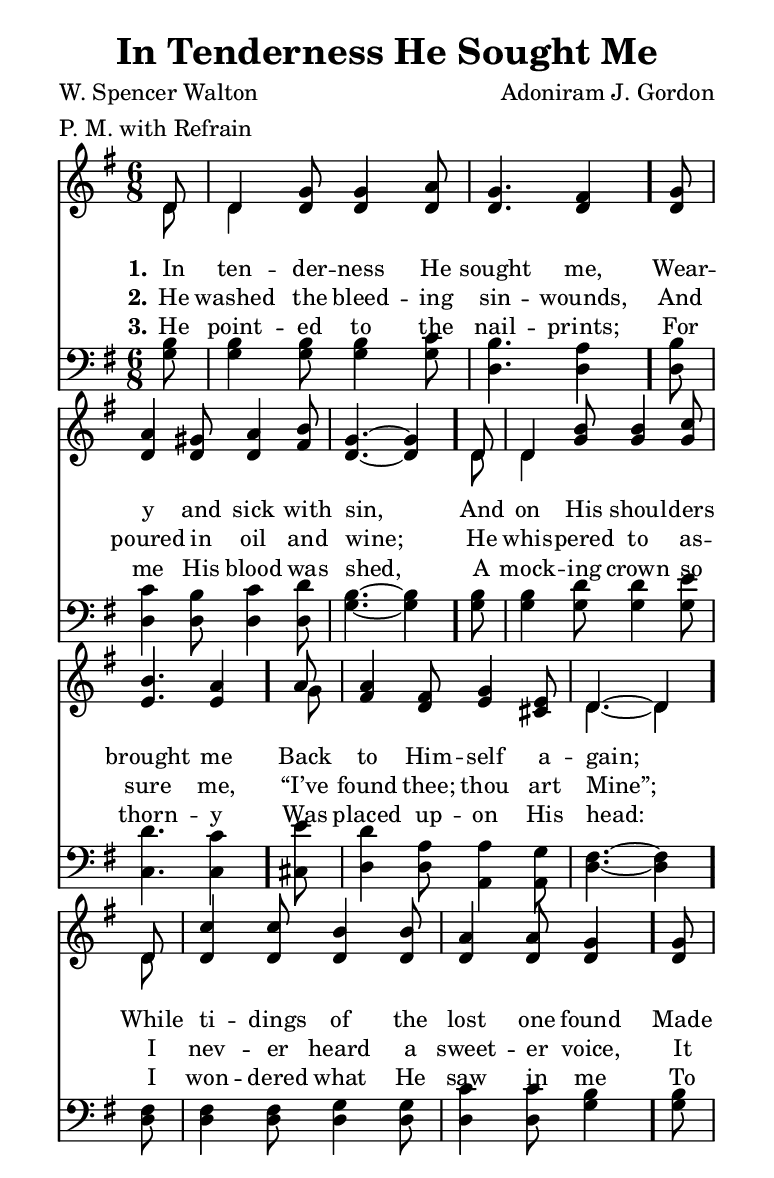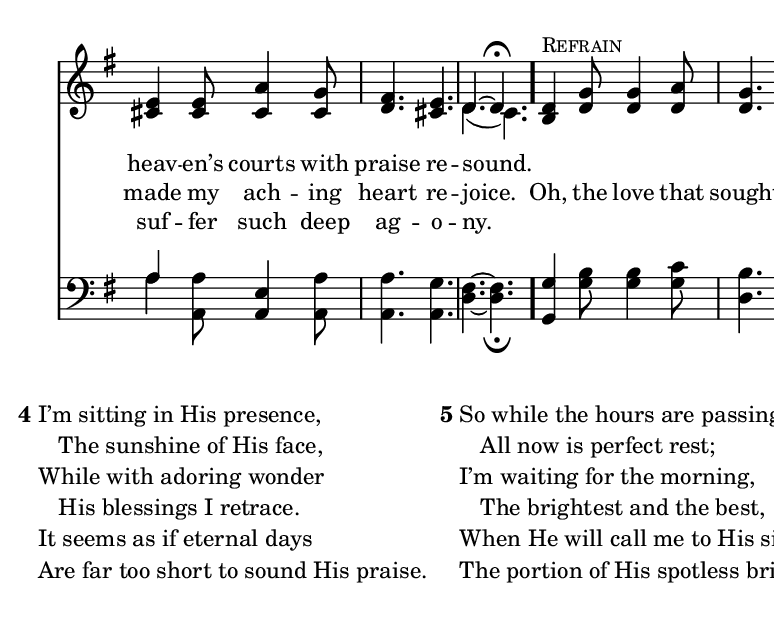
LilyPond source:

\include "common/global.ily"
\paper {
  \include "common/paper.ily"
  ragged-last-bottom = ##t
  system-count = 5
systems-per-page = 4
score-markup-spacing.padding = 2
score-markup-spacing.basic-distance = 2

}

\header{
  %gospel
  hymnnumber = "168"
  title = "In Tenderness He Sought Me"
  tunename = ""
  meter = "P. M. with Refrain"
  poet = "W. Spencer Walton" % see https://hymnary.org/text/in_tenderness_he_sought_me
  composer = "Adoniram J. Gordon" % see https://hymnary.org/tune/in_tenderness_he_sought_me_gordon
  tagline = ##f
}

ta = { \tempo 8=150 }
tb = { \tempo 8=75 }

global = {
  \include "common/overrides.ily"
  \override Staff.TimeSignature.style = #'numbered
  \time 6/8
  \override Score.MetronomeMark.transparent = ##t % hide all fermata changes too
  \ta
  \key g \major
  \partial 8
  \autoBeamOff
}

patternAA = { c8 | c4 c8 c4 c8 | c4. c4 }
patternBA = { c8 | c4 c8 c4 c8 | c4 c8 c4 }
patternCA = { c8 | c4 c8 c4 c8 | c4. c4. | c4. c4. }

patternDA = { c4 c8 c4 c8 | c4. c4. }
patternDB = { c4 c8 c4 c8 | c4 c8 c4 c8 | c4. c4. }
patternDC = { c4 c8 c4 c8 | c4 c8 c4 c8 | c4. c4 }

notesSoprano = {
\global
\relative c' {

  \changePitch \patternAA { d | d g g a | g fis }
  \changePitch \patternAA { g | a gis a b | g ~ g  } \eogbreak
  \changePitch \patternAA { d | d b' b c | b a }
  \changePitch \patternAA { a | a fis g e | d ~ d } \eogbreak
  \changePitch \patternBA { d | c' c b b | a a g }
  \changePitch \patternCA { g | e e a g | fis e | d ~ \tb d \fermata \ta } \eogbreak

  << s^\markup { \small \caps "Refrain" }
  \changePitch \patternDA { d g g a | g fis } >>
  \changePitch \patternDA { d | a' a b | a g }
  \changePitch \patternDB { b c d b | c a b g | a ~ a }
  \changePitch \patternDC { b d c a | g g fis a | g ~ g }

  \bar "|."

}
}

notesAlto = {
\global
\relative e' {

  \changePitch \patternAA { d | d d d d | d d }
  \changePitch \patternAA { d | d d d fis | d ~ d }
  \changePitch \patternAA { d | d g g g | e e }
  \changePitch \patternAA { g | fis d e cis | d ~ d }
  \changePitch \patternBA { d | d d d d | d d d }
  \changePitch \patternCA { d | cis cis cis cis | d cis | d( c) }

  \changePitch \patternDA { b d d d | d d }
  \changePitch \patternDA { d d d d | d d }
  \changePitch \patternDB { g a b g | a d, d d | fis ~ fis }
  \changePitch \patternDC { g f e e | d d d d | d ~ d }

}
}

notesTenor = {
\global
\relative a {

  \changePitch \patternAA { b | b b b c | b a }
  \changePitch \patternAA { b | c b c d | b ~ b }
  \changePitch \patternAA { b | b d d e | d c }
  \changePitch \patternAA { e | d a a g | fis ~ fis }
  \changePitch \patternBA { fis | fis fis g g | c c b }
  \changePitch \patternCA { b | a a e a | a g | fis ~ fis }

  \changePitch \patternDA { g b b c | b a }
  \changePitch \patternDA { c c c d | c b }
  \changePitch \patternDB { d d d d | d d d b | d ~ d }
  \changePitch \patternDC { d b g c | b b a c | b ~ b }

}
}

notesBass = {
\global
\relative f {

  \changePitch \patternAA { g | g g g g | d d }
  \changePitch \patternAA { d | d d d d | g ~ g }
  \changePitch \patternAA { g | g g g g | c, c }
  \changePitch \patternAA { cis | d d a a | d ~ d }
  \changePitch \patternBA { d | d d d d | d d g }
  \changePitch \patternCA { g | a a, a a | a a | d ~ d_\fermata }

  \changePitch \patternDA { g, g' g g | d d }
  \changePitch \patternDA { fis fis d d | g <g g,> }
  \changePitch \patternDB { g g g g | fis fis g g | d ~ d }
  \changePitch \patternDC { g g | c, c | d d d d | g ~ g }

}
}

Refrain = \lyricmode {

Oh, the love that sought me! \bar "."
Oh, the blood that bought me! \bar "."
Oh, the grace that brought me to Him -- self, \bar "."
Won -- drous grace that brought me to Him -- self. \bar "."

}

wordsA = \lyricmode {
\set stanza = "1."

In ten -- der -- ness He sought me, \bar "."
Wear -- y and sick with sin, \bar "."
And on His shoul -- ders brought me \bar "."
Back to Him -- self a -- gain; \bar "."
While ti -- dings of the lost one found \bar "."
Made heav -- en’s courts with praise re -- sound. \bar "."

}

wordsB = \lyricmode {
\set stanza = "2."

He washed the bleed -- ing sin -- wounds,
And poured in oil and wine;
He whis -- pered to as -- sure me,
“I’ve found thee; thou art Mine”;
I nev -- er heard a sweet -- er voice,
It made my ach -- ing heart re -- joice.

\Refrain

}

wordsC = \lyricmode {
\set stanza = "3."

He point -- ed to the nail -- prints;
For me His blood was shed,
A mock -- ing crown so thorn -- y
Was placed up -- on His head:
I won -- dered what He saw in me
To suf -- fer such deep ag -- o -- ny.

}

wordsD = \markuplist {

\line { I’m sitting in His presence, }
\line { { \hspace #2 } The sunshine of His face, }
\line { While with adoring wonder }
\line { { \hspace #2 } His blessings I retrace. }
\line { It seems as if eternal days }
\line { Are far too short to sound His praise. }

}

wordsE = \markuplist {

\line { So while the hours are passing, }
\line { { \hspace #2 } All now is perfect rest; }
\line { I’m waiting for the morning, }
\line { { \hspace #2 } The brightest and the best, }
\line { When He will call me to His side, }
\line { The portion of His spotless bride. }

}

\score {
  \context ChoirStaff <<
    \context Staff = upper <<
      \set Staff.autoBeaming = ##f
      \set ChoirStaff.systemStartDelimiter = #'SystemStartBar
      \set ChoirStaff.printPartCombineTexts = ##f
      \partcombine #'(2 . 11) \notesSoprano \notesAlto
      \context NullVoice = sopranos { \voiceOne << \notesSoprano >> }
      \context Lyrics = one   \lyricsto sopranos \wordsA
      \context Lyrics = two   \lyricsto sopranos \wordsB
      \context Lyrics = three \lyricsto sopranos \wordsC
    >>
    \context Staff = men <<
      \set Staff.autoBeaming = ##f
      \clef bass
      \set ChoirStaff.printPartCombineTexts = ##f
      \partcombine #'(2 . 11) \notesTenor \notesBass
    >>
  >>
  \layout {
    \include "common/layout.ily"
  }
  #(cond ((ly:get-option 'eog-midi-permitted) #{ \midi{
    \include "common/midi.ily"
  } #}))
}

\markup { \vcenter \column {
  \vspace #1
  \fill-line {
    \null
    \line{ \bold 4 \column { \wordsD } }
    \null
    \line{ \bold 5 \column { \wordsE } }
    \null
  }
} }

\version "2.19.49"  % necessary for upgrading to future LilyPond versions.

% vi:set et ts=2 sw=2 ai nocindent syntax=lilypond:
